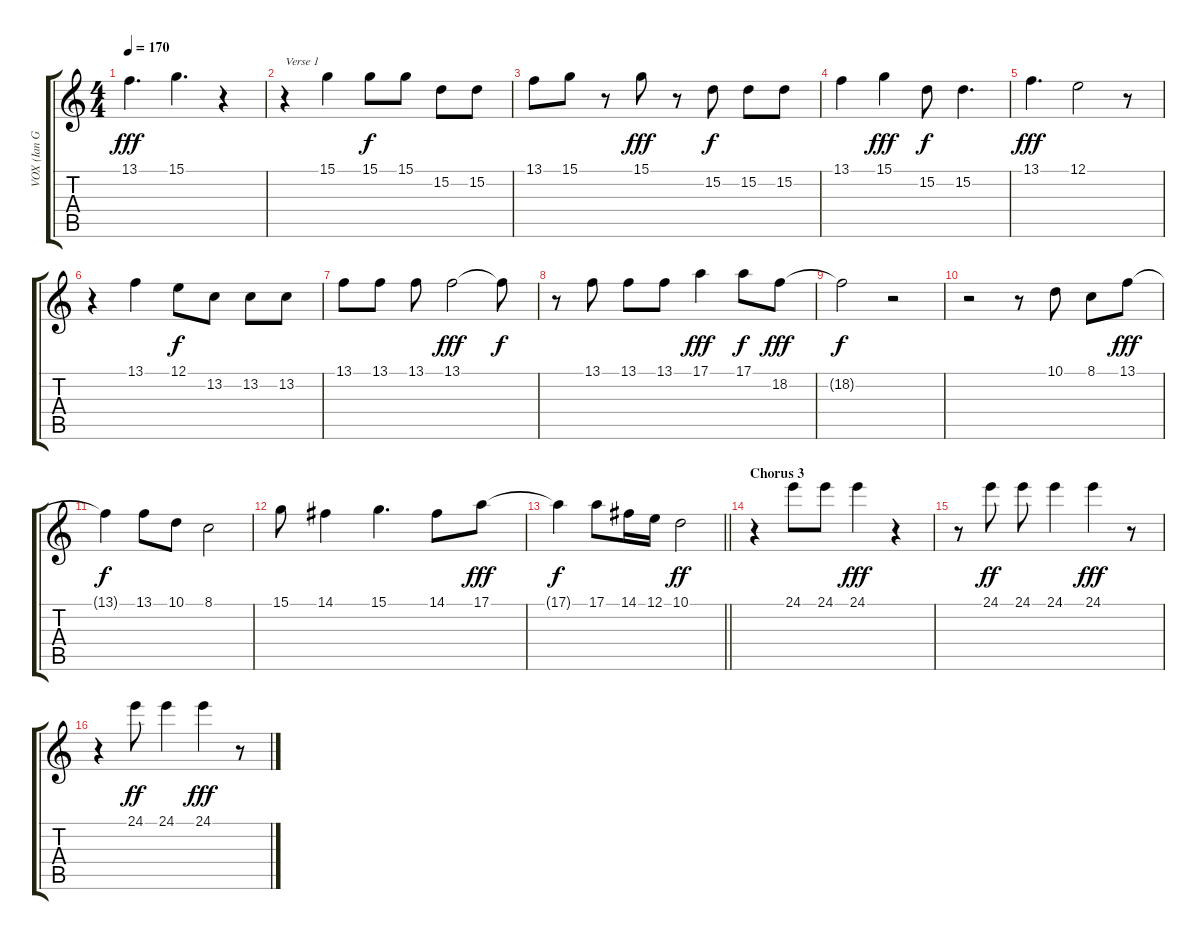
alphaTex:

\track ("VOX (Ian Gillan)" "VOX (Ian G") {instrument lead6voice}
\staff {score tabs}
\tuning (E4 B3 G3 D3 A2 E2) {hide}
\ts (4 4)
\tempo 170
\clef g2
\ks c
13.1.4{d dy fff} 15.1.4{d} r.4 |
r.4{txt "Verse 1"} 15.1.4 15.1.8{dy f} 15.1.8 15.2.8 15.2.8 |
13.1.8 15.1.8 r.8 15.1.8{dy fff} r.8 15.2.8{dy f} 15.2.8 15.2.8 |
13.1.4 15.1.4{dy fff} 15.2.8{dy f} 15.2.4{d} |
13.1.4{d dy fff} 12.1.2 r.8 |
r.4 13.1.4 12.1.8{dy f} 13.2.8 13.2.8 13.2.8 |
13.1.8 13.1.8 13.1.8 13.1.2{dy fff} 13.1{t}.8{dy f} |
r.8 13.1.8 13.1.8 13.1.8 17.1.4{dy fff} 17.1.8{dy f} 18.2.8{dy fff} |
18.2{t}.2{dy f} r.2 |
r.2 r.8 10.1.8 8.1.8 13.1.8{dy fff} |
13.1{t}.4{dy f} 13.1.8 10.1.8 8.1.2 |
15.1.8 14.1.4 15.1.4{d} 14.1.8 17.1.8{dy fff} |
\barLineRight lightlight
17.1{t}.4{dy f} 17.1.8 14.1.16 12.1.16 10.1.2{dy ff} |
\section ("" "Chorus 3")
r.4 24.1.8 24.1.8 24.1.4{dy fff} r.4 |
r.8 24.1.8{dy ff} 24.1.8 24.1.4 24.1.4{dy fff} r.8 |
r.4 24.1.8{dy ff} 24.1.4 24.1.4{dy fff} r.8
